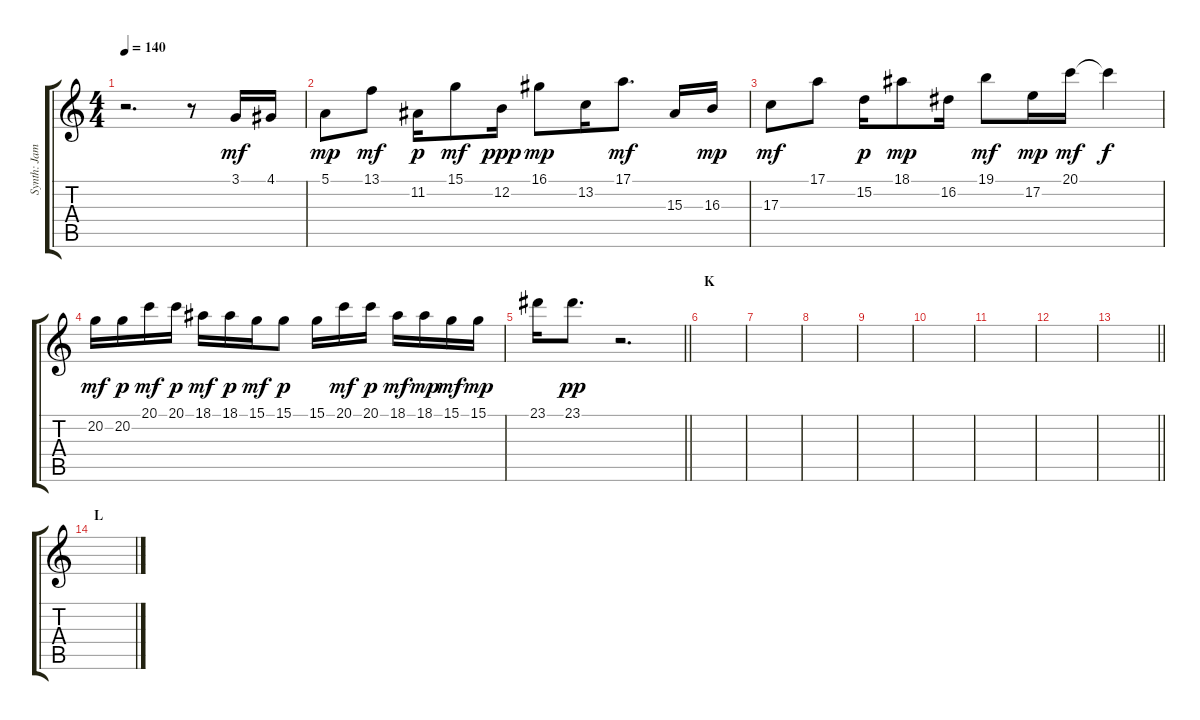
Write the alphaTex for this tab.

\track ("Synth: James Howard" "Synth: Jam") {instrument fx5brightness}
\staff {score tabs}
\tuning (E4 B3 G3 D3 A2 E2) {hide}
\ts (4 4)
\tempo 140
\clef g2
\ks c
r.2{d dy mf} r.8 3.1.16 4.1.16 |
5.1.8{dy mp} 13.1.8{dy mf} 11.2.16{dy p} 15.1.8{dy mf} 12.2.16{dy ppp} 16.1.8{dy mp} 13.2.16 17.1.8{d dy mf} 15.3.16 16.3.16{dy mp} |
17.3.8{dy mf} 17.1.8 15.2.16{dy p} 18.1.8{dy mp} 16.2.16 19.1.8{dy mf} 17.2.16{dy mp} 20.1.16{dy mf} 20.1{t}.4{dy f} |
20.2.16{dy mf} 20.2.16{dy p} 20.1.16{dy mf} 20.1.16{dy p} 18.1.16{dy mf} 18.1.16{dy p} 15.1.16{dy mf} 15.1.8{dy p} 15.1.16 20.1.16{dy mf} 20.1.16{dy p} 18.1.16{dy mf} 18.1.16{dy mp} 15.1.16{dy mf} 15.1.16{dy mp} |
\barLineRight lightlight
23.1.16 23.1.8{d dy pp} r.2{d} |
\section ("" "K")
|
|
|
|
|
|
|
\barLineRight lightlight
|
\section ("" "L")
